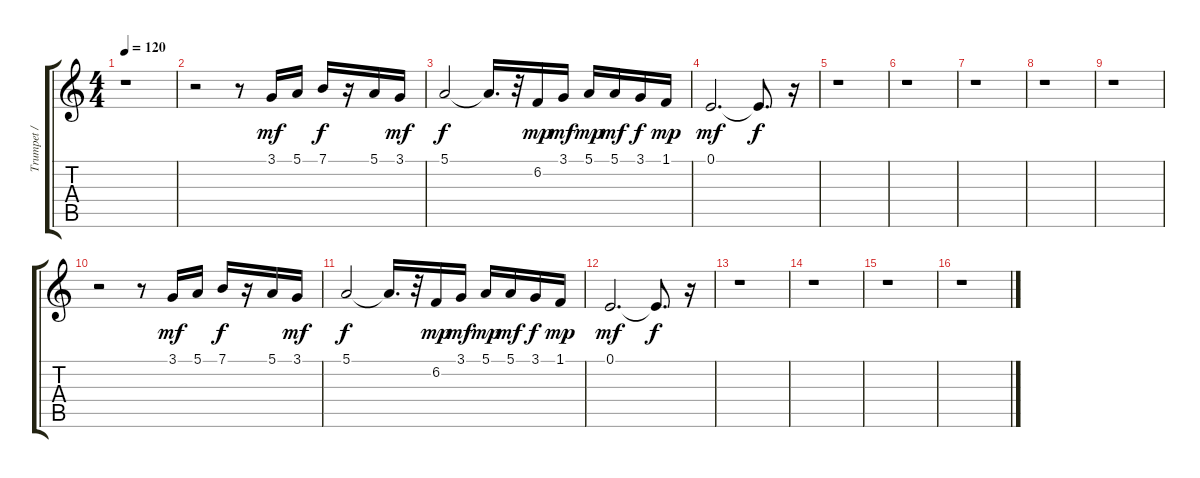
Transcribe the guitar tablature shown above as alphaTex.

\track ("Trumpet / Oboe" "Trumpet / ") {instrument trombone}
\staff {score tabs}
\tuning (E4 B3 G3 D3 A2 E2) {hide}
\ts (4 4)
\tempo 120
\clef g2
\ks c
r.1{dy f} |
r.2 r.8 3.1.16{dy mf instrument trumpet} 5.1.16 7.1.16{dy f} r.16 5.1.16 3.1.16{dy mf} |
5.1.2{dy f} 5.1{t}.16{d} r.32 6.2.16{dy mp} 3.1.16{dy mf} 5.1.16{dy mp} 5.1.16{dy mf} 3.1.16{dy f} 1.1.16{dy mp} |
0.1.2{d dy mf} 0.1{t}.8{d dy f} r.16 |
r.1 |
r.1 |
r.1 |
r.1 |
r.1 |
r.2 r.8 3.1.16{dy mf} 5.1.16 7.1.16{dy f} r.16 5.1.16 3.1.16{dy mf} |
5.1.2{dy f} 5.1{t}.16{d} r.32 6.2.16{dy mp} 3.1.16{dy mf} 5.1.16{dy mp} 5.1.16{dy mf} 3.1.16{dy f} 1.1.16{dy mp} |
0.1.2{d dy mf} 0.1{t}.8{d dy f} r.16 |
r.1 |
r.1 |
r.1 |
r.1
